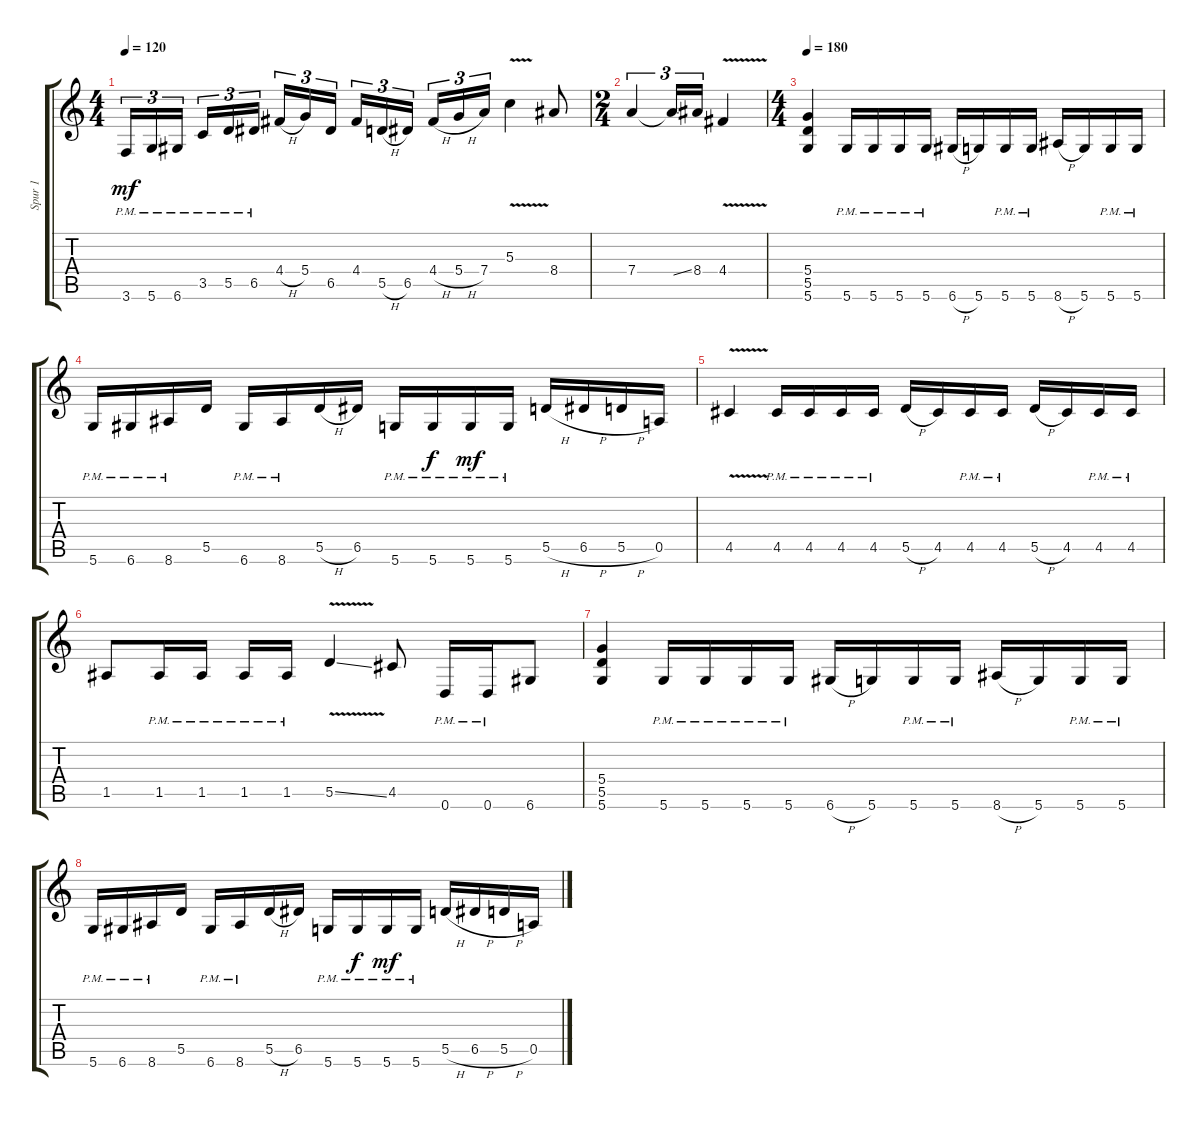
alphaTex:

\track ("Spur 1" "Spur 1") {instrument distortionguitar}
\staff {score tabs}
\tuning (E4 B3 G3 D3 A2 D2) {hide}
\ts (4 4)
\tempo 120
\clef g2
\ks c
3.6{pm}.16{tu (3 2) dy mf} 5.6{pm}.16{tu (3 2)} 6.6{pm}.16{tu (3 2) beam splitsecondary} 3.5{pm}.16{tu (3 2)} 5.5{pm}.16{tu (3 2)} 6.5{pm}.16{tu (3 2)} 4.4{h}.16{tu (3 2)} 5.4.16{tu (3 2)} 6.5.16{tu (3 2) beam splitsecondary} 4.4.16{tu (3 2)} 5.5{h}.16{tu (3 2)} 6.5.16{tu (3 2)} 4.4{h}.16{tu (3 2)} 5.4{h}.16{tu (3 2)} 7.4.16{tu (3 2)} 5.3{v}.4 8.4.8 |
\ts (2 4)
7.4.4{tu (3 2)} 7.4{ss t}.16{tu (3 2)} 8.4.16{tu (3 2)} 4.4{v}.4 |
\ts (4 4)
\tempo 180
(5.4 5.5 5.6).4 5.6{pm}.16 5.6{pm}.16 5.6{pm}.16 5.6{pm}.16 6.6{h}.16 5.6.16 5.6{pm}.16 5.6{pm}.16 8.6{h}.16 5.6.16 5.6{pm}.16 5.6{pm}.16 |
5.6{pm}.16 6.6{pm}.16 8.6{pm}.16 5.5.16 6.6{pm}.16 8.6{pm}.16 5.5{h}.16 6.5.16 5.6{pm}.16 5.6{pm}.16{dy f} 5.6{pm}.16{dy mf} 5.6{pm}.16 5.5{h}.16 6.5{h}.16 5.5{h}.16 0.5.16 |
4.5{v}.4 4.5{pm}.16 4.5{pm}.16 4.5{pm}.16 4.5{pm}.16 5.5{h}.16 4.5.16 4.5{pm}.16 4.5{pm}.16 5.5{h}.16 4.5.16 4.5{pm}.16 4.5{pm}.16 |
1.5.8 1.5{pm}.16 1.5{pm}.16 1.5{pm}.16 1.5{pm}.16 5.5{v ss}.4 4.5.8 0.6{pm}.16 0.6{pm}.16 6.6.8 |
(5.4 5.5 5.6).4 5.6{pm}.16 5.6{pm}.16 5.6{pm}.16 5.6{pm}.16 6.6{h}.16 5.6.16 5.6{pm}.16 5.6{pm}.16 8.6{h}.16 5.6.16 5.6{pm}.16 5.6{pm}.16 |
5.6{pm}.16 6.6{pm}.16 8.6{pm}.16 5.5.16 6.6{pm}.16 8.6{pm}.16 5.5{h}.16 6.5.16 5.6{pm}.16 5.6{pm}.16{dy f} 5.6{pm}.16{dy mf} 5.6{pm}.16 5.5{h}.16 6.5{h}.16 5.5{h}.16 0.5.16
